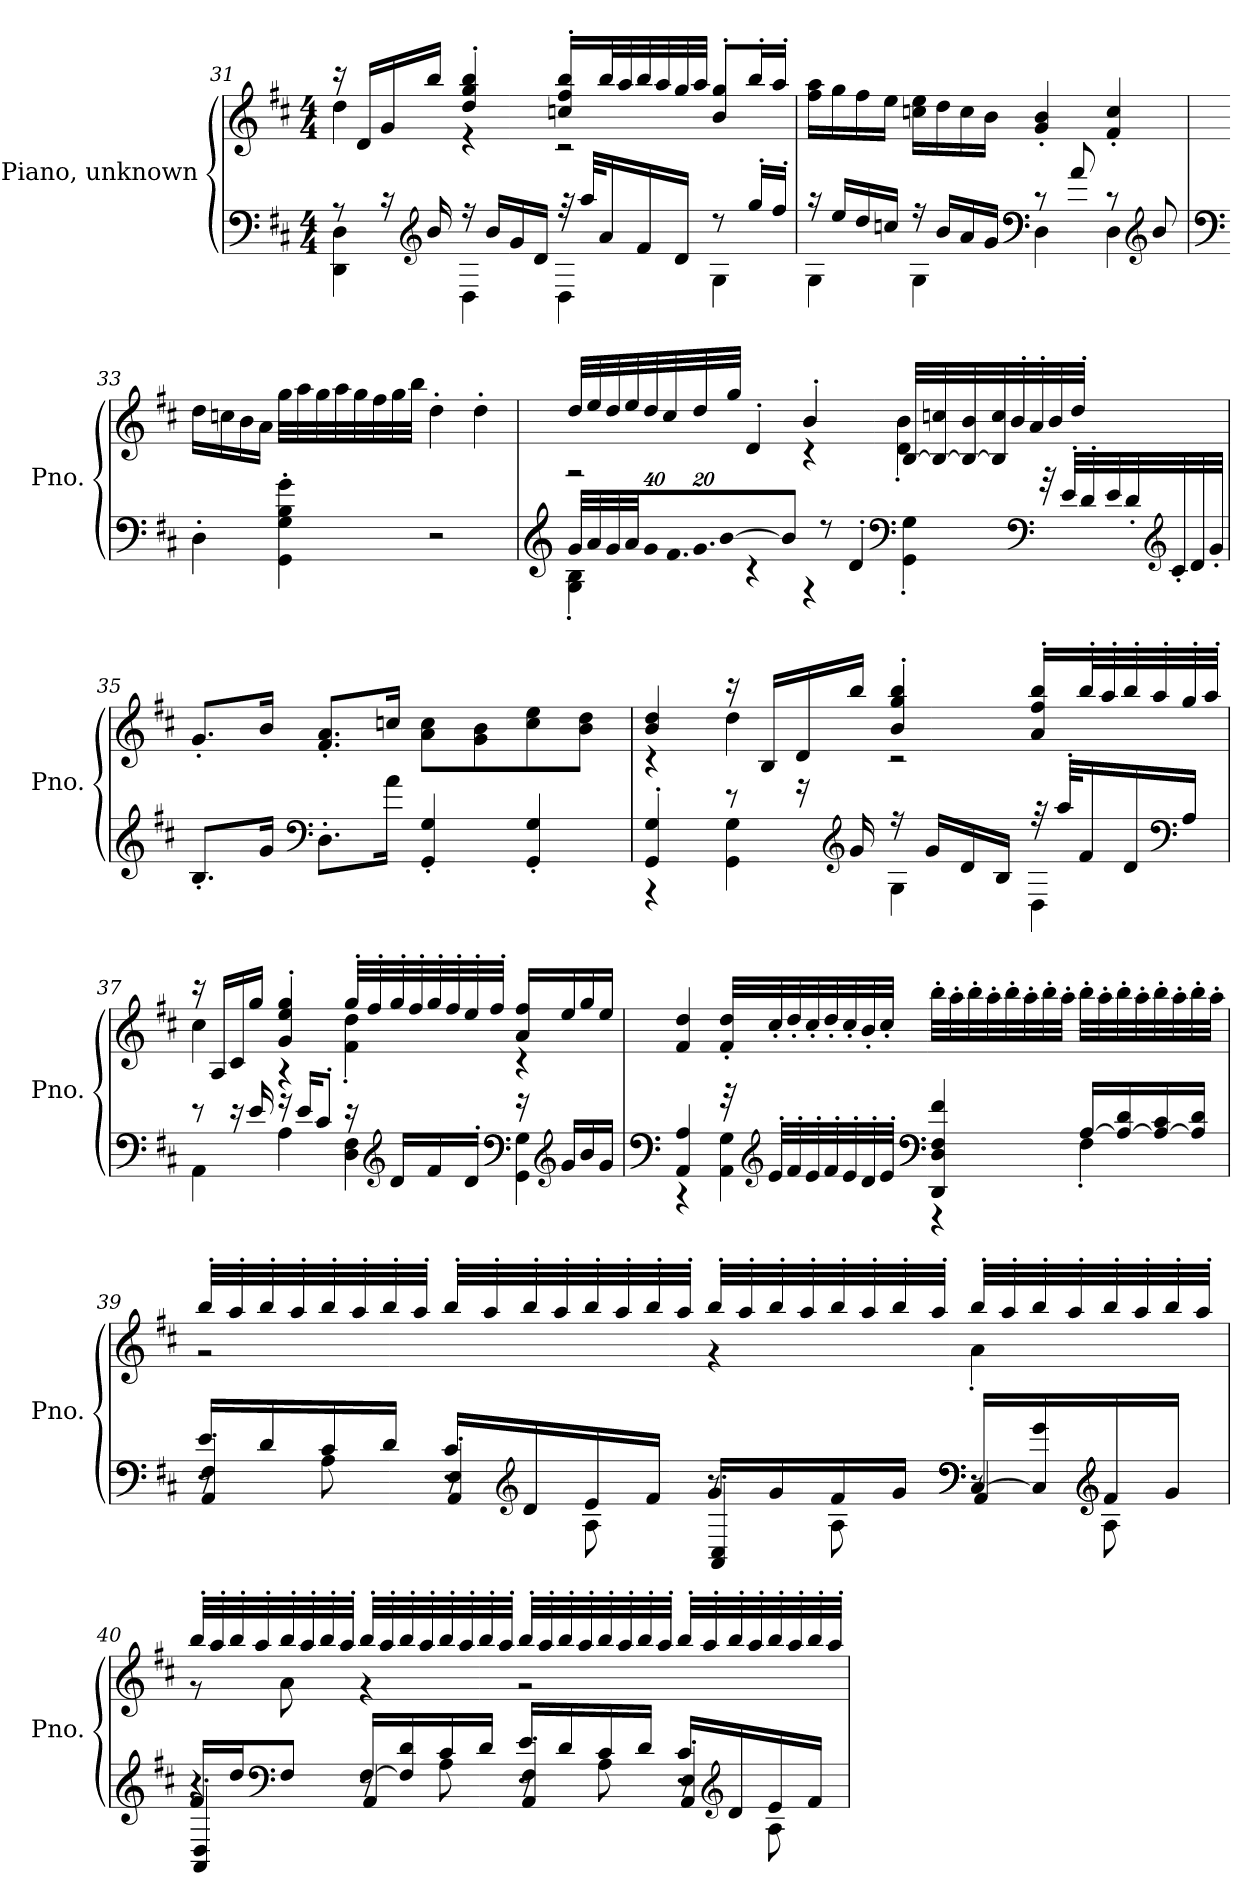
**kern	**kern
*part1	*part1
*staff2	*staff1
*I"Piano, unknown	*
*I'Pno.	*
!!LO:LB:g=z
*clefF4	*clefG2
*k[f#c#]	*k[f#c#]
*M4/4	*M4/4
=31	=31
*^	*^
8r	4DD\ 4D\	16r	4dd\
.	.	16d/LL	.
16r	.	16g/	.
*clefG2	*	*	*
16b/	.	16bb/JJ	.
16r	4D\	4dd/' 4gg/' 4bb/'	4r
16b/LL	.	.	.
16g/	.	.	.
16d/JJ	.	.	.
32r	4D\	16ccn/' 16ff#/' 16bb/'LL	2r
32aa/KLL	.	.	.
16a/	.	32bb/L	.
.	.	32aa/	.
16f#/	.	32bb/	.
.	.	32aa/	.
16d/JJ	.	32gg/	.
.	.	32aa/JJJ	.
8r	4G\	8b/' 8gg/'L	.
16gg'/LL	.	16bb'/L	.
16ff#'/JJ	.	16aa'/JJ	.
*	*	*v	*v
=32	=32	=32
16r	4G\	16ff#\ 16aa\LL
16ee/LL	.	16gg\
16dd/	.	16ff#\
16ccn/JJ	.	16ee\JJ
16r	4G\	16ccn\ 16ee\LL
16b/LL	.	16dd\
16a/	.	16cc\
16g/JJ	.	16b\JJ
*clefF4	*	*
8r	4D\	4g/' 4b/'
8a/	.	.
8r	4D\	4f#/' 4cc/'
*clefG2	*	*
8b/	.	.
*v	*v	*
!!LO:LB:g=z
=33	=33
*clefF4	*
4D'\	16dd\LL
.	16ccn\
.	16b\
.	16a\JJ
4GG\' 4G\' 4B\' 4g\'	32gg\LLL
.	32aa\
.	32gg\
.	32aa\
.	32gg\
.	32ff#\
.	32gg\
.	32bb\JJJ
2r	4dd'\
.	4dd'\
=34	=34
*clefG2	*
*^	*^
32g/LLL	4G\' 4B\'	32dd/LLL	2r
32a/	.	32ee/	.
32g/	.	32dd/	.
32a/	.	32ee/	.
*Xbrackettup	*	*	*
!LO:N:vis=32	!	!	!
640%23g/	.	32dd/	.
.	.	32cc#/	.
!LO:N:vis=64.	!	!	!
640%17f#/L	.	.	.
!LO:N:vis=64.	!	!	!
640%17g/J	.	32dd/	.
!LO:N:vis=32	!	!	!
[640%23b/JJ	.	.	.
.	.	32gg/JJJ	.
8b/J]	4r	4d'/	.
8r	.	.	.
4d'/	4r	4b'/	4r
*clefF4	*	*	*
32r	4GG\' 4G\'	[32B/LLL	4d\' 4b\'
32e'/LLL	.	32B/_ 32ccn/	.
32d'/	.	32B/_ 32b/	.
32e/	.	32B/] 32cc/	.
32d'/	.	32b'/	.
*clefG2	*	*	*
32c#'/	.	32a'/	.
32d/	.	32b/	.
32g'/JJJ	.	32dd'/JJJ	.
*v	*v	*	*
*	*v	*v
!!LO:LB:g=z
=35	=35
8.B'/L	8.g'/L
16g/Jk	16b/Jk
*clefF4	*
8.D'\L	8.f#/' 8.a/'L
16a\Jk	16ccn/Jk
4GG/' 4G/'	8a\ 8cc\L
.	8g\ 8b\
4GG/' 4G/'	8cc\ 8ee\
.	8b\ 8dd\J
=36	=36
*^	*^
4GG/' 4G/'	4r	4b/ 4dd/	4r
8r	4GG\ 4G\	16r	4dd\
.	.	16B/LL	.
16r	.	16d/	.
*clefG2	*	*	*
16g/	.	16bb/JJ	.
16r	4G\	4b/' 4gg/' 4bb/'	2r
16g/LL	.	.	.
16d/	.	.	.
16B/JJ	.	.	.
32r	4D\	16a/' 16ff#/' 16bb/'LL	.
32aa'/KLL	.	.	.
16f#/	.	32bb'/L	.
.	.	32aa'/	.
16d/	.	32bb'/	.
.	.	32aa'/	.
*clefF4	*	*	*
16A/JJ	.	32gg'/	.
.	.	32aa'/JJJ	.
!!LO:LB:g=z	!!
=37	=37	=37	=37
8r	4AA\	16r	4cc#\
.	.	16A/LL	.
16r	.	16c#/	.
16e/	.	16gg/JJ	.
16r	4A\	4g/' 4ee/' 4gg/'	4r
16e/KL	.	.	.
8c#'/J	.	.	.
16r	4D\ 4F#\	32gg'/LLL	4f#\' 4dd\'
.	.	32ff#'/	.
*clefG2	*	*	*
16d/LL	.	32gg'/	.
.	.	32ff#'/	.
16f#/	.	32gg'/	.
.	.	32ff#'/	.
16d'/JJ	.	32ee'/	.
.	.	32ff#'/JJJ	.
*clefF4	*	*	*
16r	4GG\ 4G\	16a/ 16ff#/LL	4r
*clefG2	*	*	*
16g/LL	.	16ee/	.
16b/	.	16gg/	.
16g/JJ	.	16ee/JJ	.
*	*	*v	*v
!!LO:LB:g=z
=38	=38	=38
*clefF4	*	*
4AA/ 4A/	4r	4f#/ 4dd/
32r	4AA\ 4G\	32f#/' 32dd/'LLL
*clefG2	*	*
32e'/LLL	.	32cc#'/
32f#'/	.	32dd'/
32e'/	.	32cc#'/
32f#'/	.	32dd'/
32e'/	.	32cc#'/
32d'/	.	32b'/
32e'/JJJ	.	32cc#'/JJJ
*clefF4	*	*
4DD/ 4D/ 4F#/ 4f#/	4r	32bb'\LLL
.	.	32aa'\
.	.	32bb'\
.	.	32aa'\
.	.	32bb'\
.	.	32aa'\
.	.	32bb'\
.	.	32aa'\JJJ
[16A/LL	4F#'\	32bb'\LLL
.	.	32aa'\
16A/_ 16d/	.	32bb'\
.	.	32aa'\
16A/_ 16c#/	.	32bb'\
.	.	32aa'\
16A/] 16d/JJ	.	32bb'\
.	.	32aa'\JJJ
!!LO:PB:g=z
=39	=39	=39
*	*^	*^
16e/LL	8r	4AA/' 4F#/'	32bb'/LLL	2r
.	.	.	32aa'/	.
16d/	.	.	32bb'/	.
.	.	.	32aa'/	.
16c#/	8A\	.	32bb'/	.
.	.	.	32aa'/	.
16d/JJ	.	.	32bb'/	.
.	.	.	32aa'/JJJ	.
16c#/LL	8r	4AA/' 4E/'	32bb'/LLL	.
.	.	.	32aa'/	.
*clefG2	*	*	*	*
16d/	.	.	32bb'/	.
.	.	.	32aa'/	.
16e/	8A\	.	32bb'/	.
.	.	.	32aa'/	.
16f#/JJ	.	.	32bb'/	.
.	.	.	32aa'/JJJ	.
16g/LL	8r	4AA/' 4C#/'	32bb'/LLL	4r
.	.	.	32aa'/	.
16g/	.	.	32bb'/	.
.	.	.	32aa'/	.
16f#/	8A\	.	32bb'/	.
.	.	.	32aa'/	.
16g/JJ	.	.	32bb'/	.
.	.	.	32aa'/JJJ	.
*clefF4	*	*	*	*
[16C#/LL	8r	4AA/	32bb'/LLL	4a'\
.	.	.	32aa'/	.
16C#/] 16g/	.	.	32bb'/	.
.	.	.	32aa'/	.
*clefG2	*	*	*	*
16f#/	8A\	.	32bb'/	.
.	.	.	32aa'/	.
16g/JJ	.	.	32bb'/	.
.	.	.	32aa'/JJJ	.
!!LO:LB:g=z	!!
=40	=40	=40	=40	=40
16f#/LL	4r	4AA/' 4D/'	32bb'/LLL	8r
.	.	.	32aa'/	.
16dd/J	.	.	32bb'/	.
.	.	.	32aa'/	.
*clefF4	*	*	*	*
8F#/J	.	.	32bb'/	8a\
.	.	.	32aa'/	.
.	.	.	32bb'/	.
.	.	.	32aa'/JJJ	.
[16F#/LL	8r	4AA/	32bb'/LLL	4r
.	.	.	32aa'/	.
16F#/] 16d/	.	.	32bb'/	.
.	.	.	32aa'/	.
16c#/	8A\	.	32bb'/	.
.	.	.	32aa'/	.
16d/JJ	.	.	32bb'/	.
.	.	.	32aa'/JJJ	.
16e/LL	8r	4AA/' 4F#/'	32bb'/LLL	2r
.	.	.	32aa'/	.
16d/	.	.	32bb'/	.
.	.	.	32aa'/	.
16c#/	8A\	.	32bb'/	.
.	.	.	32aa'/	.
16d/JJ	.	.	32bb'/	.
.	.	.	32aa'/JJJ	.
16c#/LL	8r	4AA/' 4E/'	32bb'/LLL	.
.	.	.	32aa'/	.
*clefG2	*	*	*	*
16d/	.	.	32bb'/	.
.	.	.	32aa'/	.
16e/	8A\	.	32bb'/	.
.	.	.	32aa'/	.
16f#/JJ	.	.	32bb'/	.
.	.	.	32aa'/JJJ	.
*v	*v	*v	*	*
*	*v	*v
=	=
*-	*-
